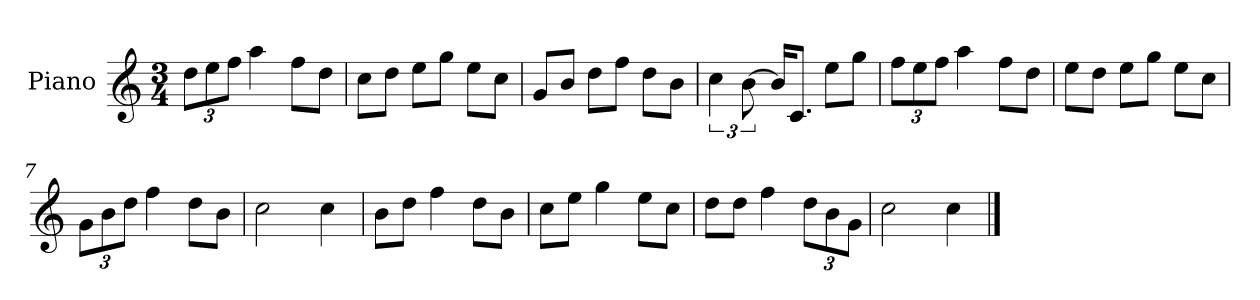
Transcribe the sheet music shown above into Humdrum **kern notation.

**kern
*part1
*staff1
*I"Piano
*I'P-no
*clefG2
*k[]
*M3/4
*Xbrackettup
=1
12dd\L
12ee\
12ff\J
4aa\
8ff\L
8dd\J
=2
8cc\L
8dd\J
8ee\L
8gg\J
8ee\L
8cc\J
=3
8g/L
8b/J
8dd\L
8ff\J
8dd\L
8b\J
=4
*brackettup
6cc\
[12b\
16b/KL]
8.c/J
8ee\L
8gg\J
=5
*Xbrackettup
12ff\L
12ee\
12ff\J
4aa\
8ff\L
8dd\J
=6
8ee\L
8dd\J
8ee\L
8gg\J
8ee\L
8cc\J
=7
12g\L
12b\
12dd\J
4ff\
8dd\L
8b\J
=8
2cc\
4cc\
=9
8b\L
8dd\J
4ff\
8dd\L
8b\J
=10
8cc\L
8ee\J
4gg\
8ee\L
8cc\J
=11
8dd\L
8dd\J
4ff\
12dd\L
12b\
12g\J
=12
2cc\
4cc\
==
*-
